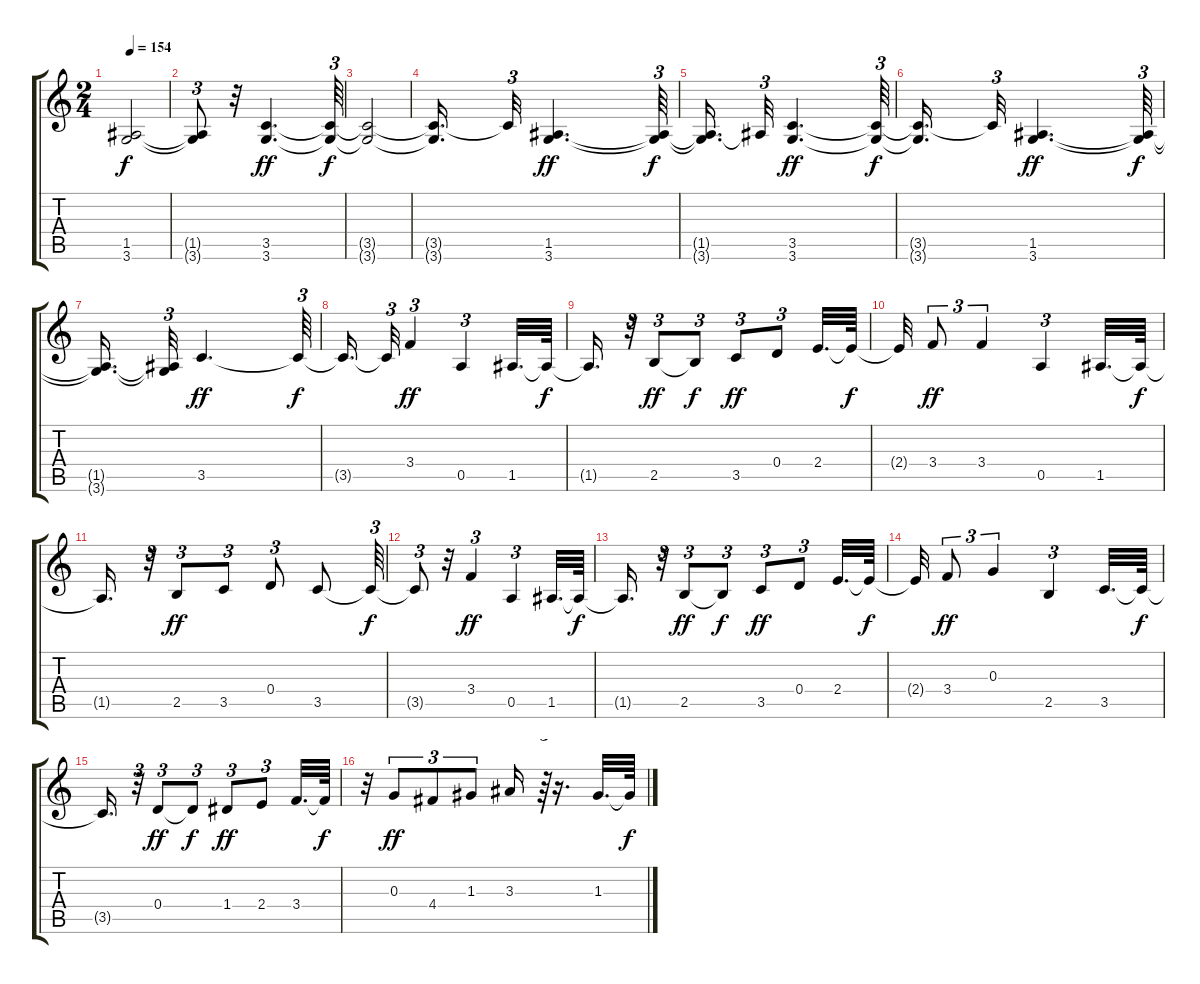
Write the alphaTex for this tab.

\track "" {instrument distortionguitar}
\staff {score tabs}
\tuning (E4 B3 G3 D3 A2 E2) {hide}
\ts (2 4)
\tempo 154
\clef g2
\ks c
(1.5{t} 3.6{t}).2{dy f} |
(1.5{t} 3.6{t}).8{tu (3 2)} r.32 (3.5 3.6).4{d dy ff} (3.5{t} 3.6{t}).64{tu (3 2) dy f} |
(3.5{t} 3.6{t}).2 |
(3.5{t} 3.6{t}).16{d} 3.5{t}.32{tu (3 2)} (1.5 3.6).4{d dy ff} (1.5{t} 3.6{t}).64{tu (3 2) dy f} |
(1.5{t} 3.6{t}).16{d} 1.5{t}.32{tu (3 2)} (3.5 3.6).4{d dy ff} (3.5{t} 3.6{t}).64{tu (3 2) dy f} |
(3.5{t} 3.6{t}).16{d} 3.5{t}.32{tu (3 2)} (1.5 3.6).4{d dy ff} (1.5{t} 3.6{t}).64{tu (3 2) dy f} |
(1.5{t} 3.6{t}).16{d} (1.5{t} 3.6{t}).32{tu (3 2)} 3.5.4{d dy ff} 3.5{t}.64{tu (3 2) dy f} |
3.5{t}.16{d} 3.5{t}.32{tu (3 2)} 3.4.4{tu (3 2) dy ff} 0.5.4{tu (3 2)} 1.5.32{d} 1.5{t}.64{dy f} |
1.5{t}.16{d} r.32{tu (3 2)} 2.5.8{tu (3 2) dy ff} 2.5{t}.8{tu (3 2) dy f} 3.5.8{tu (3 2) dy ff} 0.4.8{tu (3 2)} 2.4.32{d} 2.4{t}.64{dy f} |
2.4{t}.32 3.4.8{tu (3 2) dy ff} 3.4.4{tu (3 2)} 0.5.4{tu (3 2)} 1.5.32{d} 1.5{t}.64{dy f} |
1.5{t}.16{d} r.32{tu (3 2)} 2.5.8{tu (3 2) dy ff} 3.5.8{tu (3 2)} 0.4.8{tu (3 2)} 3.5.8 3.5{t}.64{tu (3 2) dy f} |
3.5{t}.8{tu (3 2)} r.32 3.4.4{tu (3 2) dy ff} 0.5.4{tu (3 2)} 1.5.32{d} 1.5{t}.64{dy f} |
1.5{t}.16{d} r.32{tu (3 2)} 2.5.8{tu (3 2) dy ff} 2.5{t}.8{tu (3 2) dy f} 3.5.8{tu (3 2) dy ff} 0.4.8{tu (3 2)} 2.4.32{d} 2.4{t}.64{dy f} |
2.4{t}.32 3.4.8{tu (3 2) dy ff} 0.3.4{tu (3 2)} 2.5.4{tu (3 2)} 3.5.32{d} 3.5{t}.64{dy f} |
3.5{t}.16{d} r.32{tu (3 2)} 0.4.8{tu (3 2) dy ff} 0.4{t}.8{tu (3 2) dy f} 1.4.8{tu (3 2) dy ff} 2.4.8{tu (3 2)} 3.4.32{d} 3.4{t}.64{dy f} |
r.32 0.3.8{tu (3 2) dy ff} 4.4.8{tu (3 2)} 1.3.8{tu (3 2)} 3.3.16 r.64{tu (3 2)} r.16{d} 1.3.32{d} 1.3{t}.64{dy f}
